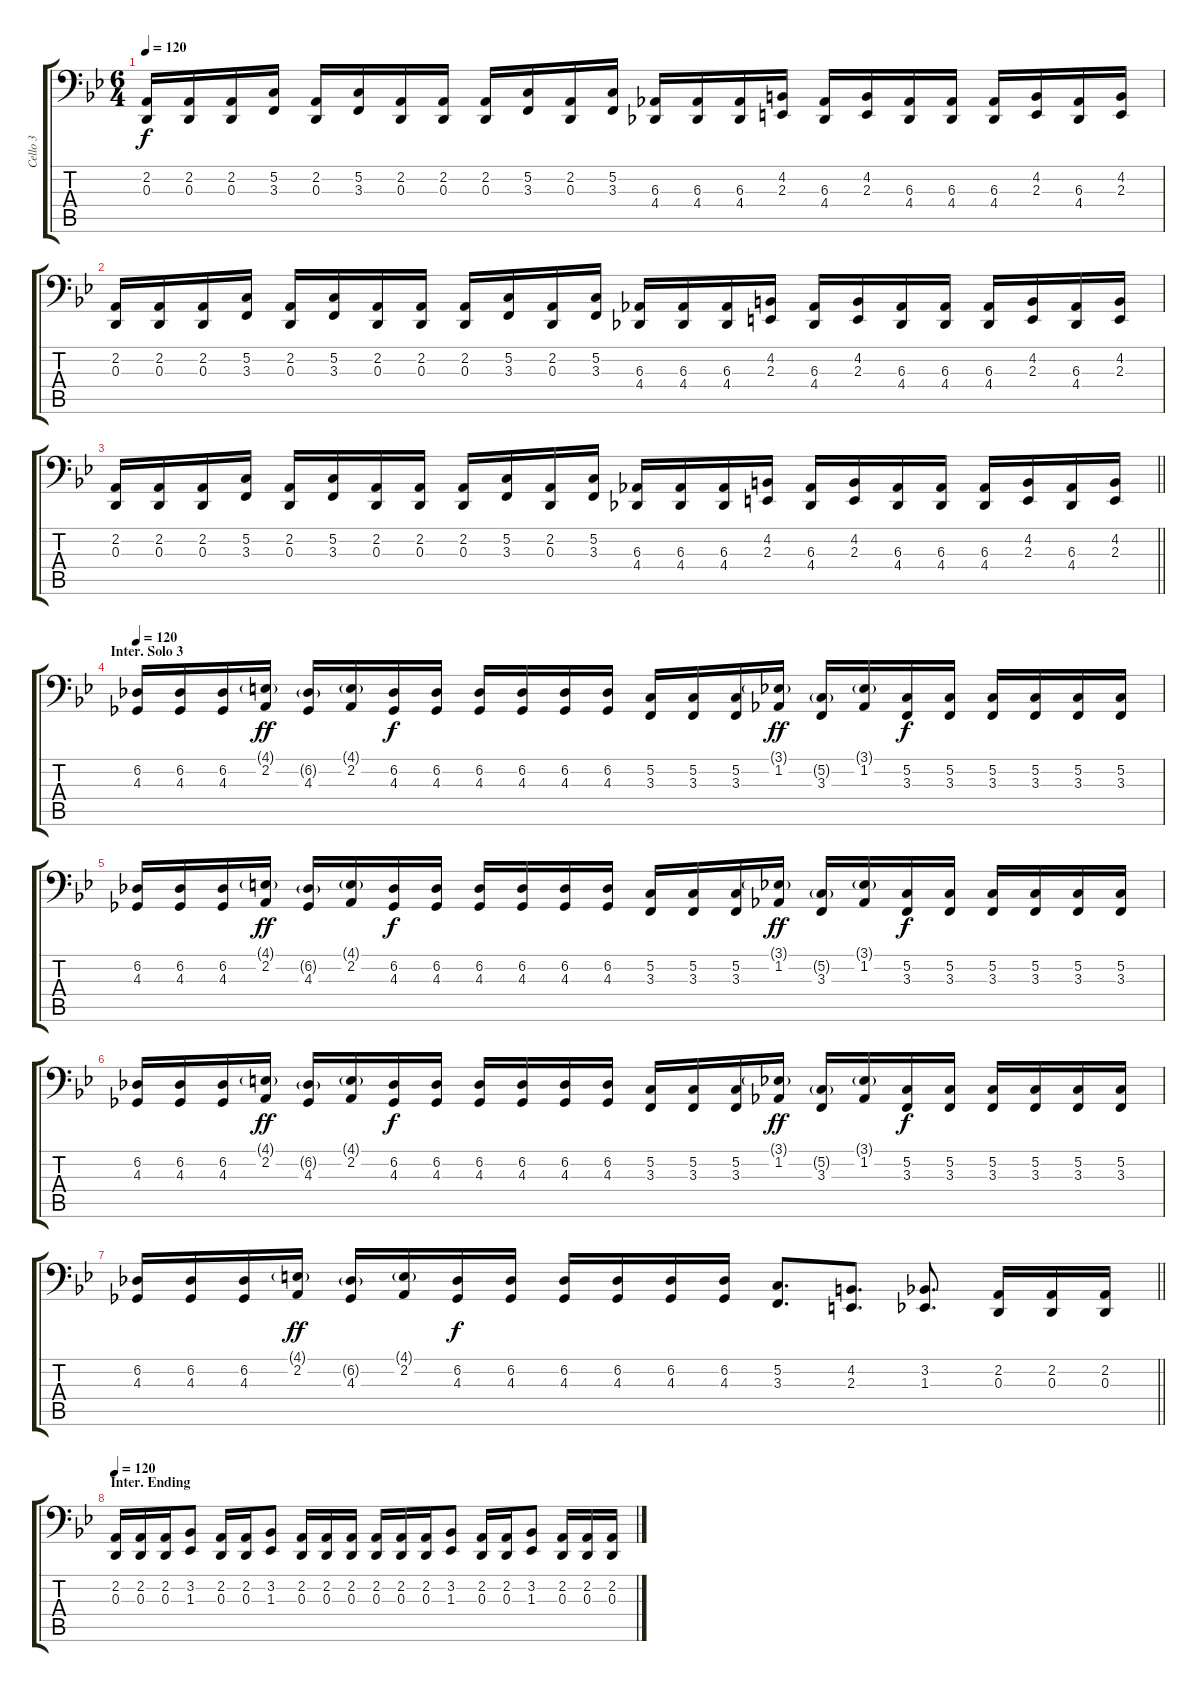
\track ("Cello 3" "Cello 3") {instrument cello}
\staff {score tabs}
\tuning (C3 G2 D2 A1 E1 B0) {hide}
\ts (6 4)
\tempo 120
\clef f4
\ks bb
(2.2 0.3).16{dy f} (2.2 0.3).16 (2.2 0.3).16 (5.2 3.3).16 (2.2 0.3).16 (5.2 3.3).16 (2.2 0.3).16 (2.2 0.3).16 (2.2 0.3).16 (5.2 3.3).16 (2.2 0.3).16 (5.2 3.3).16 (6.3 4.4).16 (6.3 4.4).16 (6.3 4.4).16 (4.2 2.3).16 (6.3 4.4).16 (4.2 2.3).16 (6.3 4.4).16 (6.3 4.4).16 (6.3 4.4).16 (4.2 2.3).16 (6.3 4.4).16 (4.2 2.3).16 |
(2.2 0.3).16 (2.2 0.3).16 (2.2 0.3).16 (5.2 3.3).16 (2.2 0.3).16 (5.2 3.3).16 (2.2 0.3).16 (2.2 0.3).16 (2.2 0.3).16 (5.2 3.3).16 (2.2 0.3).16 (5.2 3.3).16 (6.3 4.4).16 (6.3 4.4).16 (6.3 4.4).16 (4.2 2.3).16 (6.3 4.4).16 (4.2 2.3).16 (6.3 4.4).16 (6.3 4.4).16 (6.3 4.4).16 (4.2 2.3).16 (6.3 4.4).16 (4.2 2.3).16 |
\barLineRight lightlight
(2.2 0.3).16 (2.2 0.3).16 (2.2 0.3).16 (5.2 3.3).16 (2.2 0.3).16 (5.2 3.3).16 (2.2 0.3).16 (2.2 0.3).16 (2.2 0.3).16 (5.2 3.3).16 (2.2 0.3).16 (5.2 3.3).16 (6.3 4.4).16 (6.3 4.4).16 (6.3 4.4).16 (4.2 2.3).16 (6.3 4.4).16 (4.2 2.3).16 (6.3 4.4).16 (6.3 4.4).16 (6.3 4.4).16 (4.2 2.3).16 (6.3 4.4).16 (4.2 2.3).16 |
\section ("" "Inter. Solo 3")
\tempo 120
(6.2 4.3).16{volume 16 balance 16} (6.2 4.3).16 (6.2 4.3).16 (4.1{g} 2.2).16{dy ff} (6.2{g} 4.3).16 (4.1{g} 2.2).16 (6.2 4.3).16{dy f} (6.2 4.3).16 (6.2 4.3).16 (6.2 4.3).16 (6.2 4.3).16 (6.2 4.3).16 (5.2 3.3).16 (5.2 3.3).16 (5.2 3.3).16 (3.1{g} 1.2).16{dy ff} (5.2{g} 3.3).16 (3.1{g} 1.2).16 (5.2 3.3).16{dy f} (5.2 3.3).16 (5.2 3.3).16 (5.2 3.3).16 (5.2 3.3).16 (5.2 3.3).16 |
(6.2 4.3).16 (6.2 4.3).16 (6.2 4.3).16 (4.1{g} 2.2).16{dy ff} (6.2{g} 4.3).16 (4.1{g} 2.2).16 (6.2 4.3).16{dy f} (6.2 4.3).16 (6.2 4.3).16 (6.2 4.3).16 (6.2 4.3).16 (6.2 4.3).16 (5.2 3.3).16 (5.2 3.3).16 (5.2 3.3).16 (3.1{g} 1.2).16{dy ff} (5.2{g} 3.3).16 (3.1{g} 1.2).16 (5.2 3.3).16{dy f} (5.2 3.3).16 (5.2 3.3).16 (5.2 3.3).16 (5.2 3.3).16 (5.2 3.3).16 |
(6.2 4.3).16 (6.2 4.3).16 (6.2 4.3).16 (4.1{g} 2.2).16{dy ff} (6.2{g} 4.3).16 (4.1{g} 2.2).16 (6.2 4.3).16{dy f} (6.2 4.3).16 (6.2 4.3).16 (6.2 4.3).16 (6.2 4.3).16 (6.2 4.3).16 (5.2 3.3).16 (5.2 3.3).16 (5.2 3.3).16 (3.1{g} 1.2).16{dy ff} (5.2{g} 3.3).16 (3.1{g} 1.2).16 (5.2 3.3).16{dy f} (5.2 3.3).16 (5.2 3.3).16 (5.2 3.3).16 (5.2 3.3).16 (5.2 3.3).16 |
\barLineRight lightlight
(6.2 4.3).16 (6.2 4.3).16 (6.2 4.3).16 (4.1{g} 2.2).16{dy ff} (6.2{g} 4.3).16 (4.1{g} 2.2).16 (6.2 4.3).16{dy f} (6.2 4.3).16 (6.2 4.3).16 (6.2 4.3).16 (6.2 4.3).16 (6.2 4.3).16 (5.2 3.3).8{d} (4.2 2.3).8{d} (3.2 1.3).8{d} (2.2 0.3).16 (2.2 0.3).16 (2.2 0.3).16 |
\section ("" "Inter. Ending")
\tempo 120
(2.2 0.3).16 (2.2 0.3).16 (2.2 0.3).16 (3.2 1.3).8 (2.2 0.3).16 (2.2 0.3).16 (3.2 1.3).8 (2.2 0.3).16 (2.2 0.3).16 (2.2 0.3).16 (2.2 0.3).16 (2.2 0.3).16 (2.2 0.3).16 (3.2 1.3).8 (2.2 0.3).16 (2.2 0.3).16 (3.2 1.3).8 (2.2 0.3).16 (2.2 0.3).16 (2.2 0.3).16
